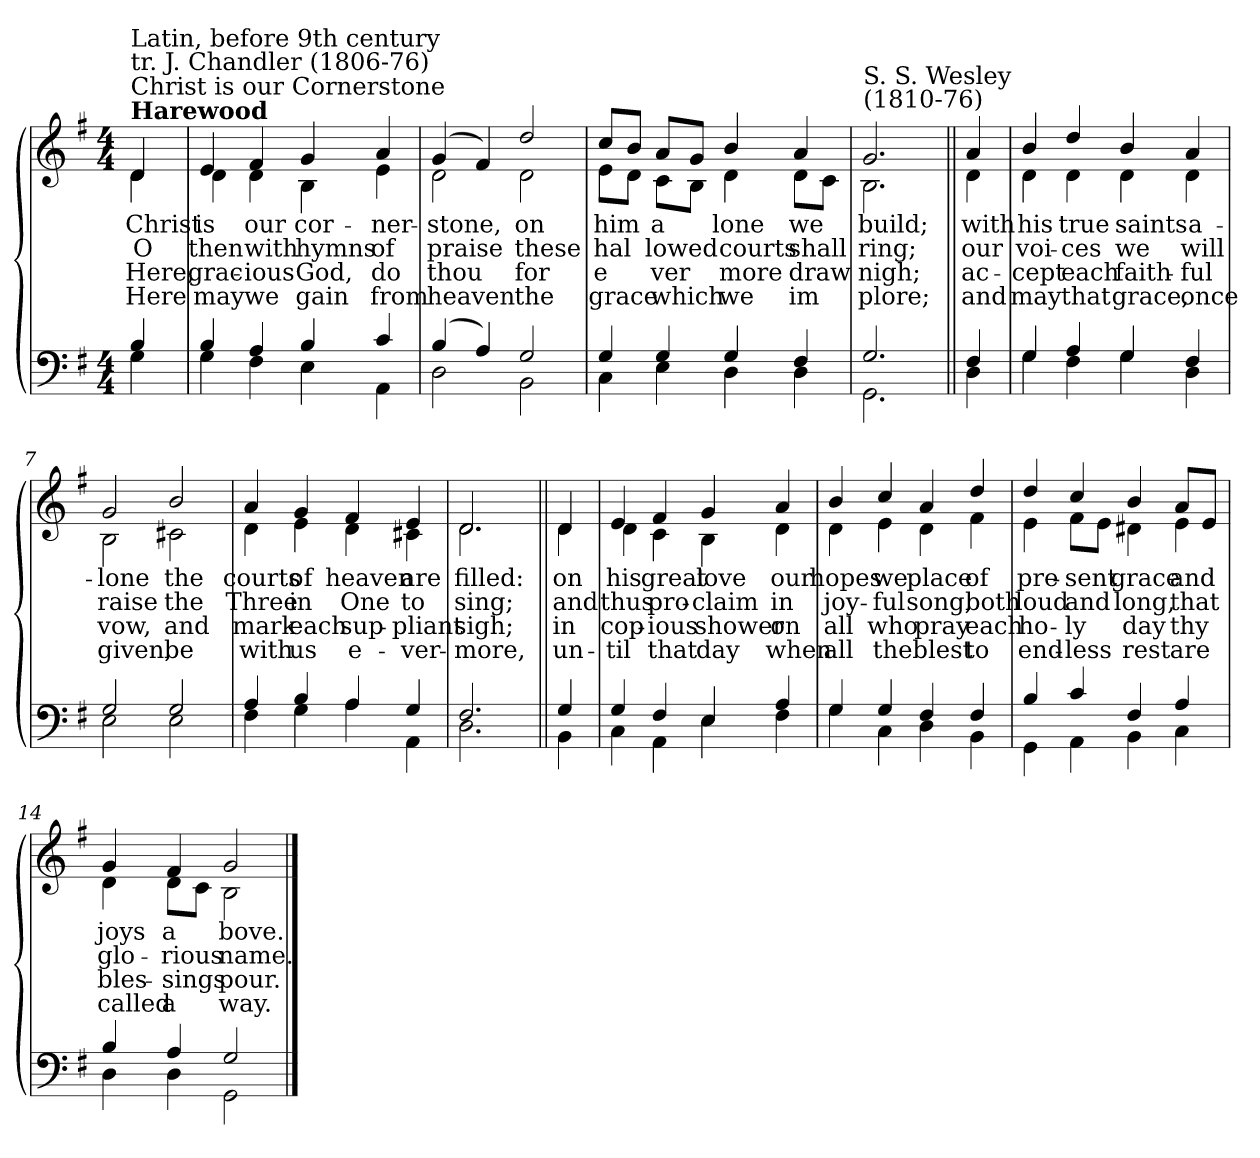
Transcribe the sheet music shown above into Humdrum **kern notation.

**kern	**kern	**text	**text	**text	**text
*part2	*part1	*part1	*part1	*part1	*part1
*staff2	*staff1	*staff1	*staff1	*staff1	*staff1
*clefF4	*clefG2	*	*	*	*
*k[f#]	*k[f#]	*	*	*	*
*G:	*G:	*	*	*	*
*M4/4	*M4/4	*	*	*	*
=	=	=	=	=	=
*^	*^	*	*	*	*
!	!	!LO:TX:a:B:t=Harewood	!	!	!	!	!
!	!	!LO:TX:a:t=Christ is our Cornerstone	!	!	!	!	!
!	!	!LO:TX:a:t=Latin, before 9th century\ntr. J. Chandler (1806-76)	!	!	!	!	!
!	!	!	!	!LO:LY:b	!LO:LY:b	!LO:LY:b	!LO:LY:b
4B/	4G\	4d/	4d\	Christ	O	Here,	Here
=1	=1	=1	=1	=1	=1	=1	=1
!	!	!	!	!LO:LY:b	!LO:LY:b	!LO:LY:b	!LO:LY:b
4B/	4G\	4e/	4d\	is	then	grac-	may
!	!	!	!	!LO:LY:b	!LO:LY:b	!LO:LY:b	!LO:LY:b
4A/	4F#\	4f#/	4d\	our	with	-ious	we
!	!	!	!	!LO:LY:b	!LO:LY:b	!LO:LY:b	!LO:LY:b
4B/	4E\	4g/	4B\	cor-	hymns	God,	gain
!	!	!	!	!LO:LY:b	!LO:LY:b	!LO:LY:b	!LO:LY:b
4c/	4AA\	4a/	4e\	-ner-	of	do	from
=2	=2	=2	=2	=2	=2	=2	=2
!	!	!	!	!LO:LY:b	!LO:LY:b	!LO:LY:b	!LO:LY:b
(>4B/	2D\	(>4g/	2d\	-stone,	praise	thou	heaven
4A/)	.	4f#/)	.	.	.	.	.
!	!	!	!	!LO:LY:b	!LO:LY:b	!LO:LY:b	!LO:LY:b
2G/	2BB\	2dd/	2d\	on	these	for	the
=3	=3	=3	=3	=3	=3	=3	=3
!	!	!	!	!LO:LY:b	!LO:LY:b	!LO:LY:b	!LO:LY:b
4G/	4C\	8cc/L	8e\L	him	hal­	e­	grace
.	.	8b/J	8d\J	.	.	.	.
!	!	!	!	!LO:LY:b	!LO:LY:b	!LO:LY:b	!LO:LY:b
4G/	4E\	8a/L	8c\L	a­	lowed	ver	which
.	.	8g/J	8B\J	.	.	.	.
!	!	!	!	!LO:LY:b	!LO:LY:b	!LO:LY:b	!LO:LY:b
4G/	4D\	4b/	4d\	lone	courts	more	we
!	!	!	!	!LO:LY:b	!LO:LY:b	!LO:LY:b	!LO:LY:b
4F#/	4D\	4a/	8d\L	we	shall	draw	im­
.	.	.	8c\J	.	.	.	.
=4	=4	=4	=4	=4	=4	=4	=4
!	!	!LO:TX:a:t=S. S. Wesley\n(1810-76)	!	!	!	!	!
!	!	!	!	!LO:LY:b	!LO:LY:b	!LO:LY:b	!LO:LY:b
2.G/	2.GG\	2.g/	2.B\	build;	ring;	nigh;	plore;
!!LO:LB:g=z	!!
=5||	=5||	=5||	=5||	=5||	=5||	=5||	=5||
!	!	!	!	!LO:LY:b	!LO:LY:b	!LO:LY:b	!LO:LY:b
4F#/	4D\	4a/	4d\	with	our	ac-	and
=6	=6	=6	=6	=6	=6	=6	=6
!	!	!	!	!LO:LY:b	!LO:LY:b	!LO:LY:b	!LO:LY:b
4G/	4G\	4b/	4d\	his	voi-	-cept	may
!	!	!	!	!LO:LY:b	!LO:LY:b	!LO:LY:b	!LO:LY:b
4A/	4F#\	4dd/	4d\	true	-ces	each	that
!	!	!	!	!LO:LY:b	!LO:LY:b	!LO:LY:b	!LO:LY:b
4G/	4G\	4b/	4d\	saints	we	faith-	grace,
!	!	!	!	!LO:LY:b	!LO:LY:b	!LO:LY:b	!LO:LY:b
4F#/	4D\	4a/	4d\	a-	will	-ful	once
=7	=7	=7	=7	=7	=7	=7	=7
!	!	!	!	!LO:LY:b	!LO:LY:b	!LO:LY:b	!LO:LY:b
2G/	2E\	2g/	2B\	-lone	raise	vow,	given,
!	!	!	!	!LO:LY:b	!LO:LY:b	!LO:LY:b	!LO:LY:b
2G/	2E\	2b/	2c#X\	the	the	and	be
=8	=8	=8	=8	=8	=8	=8	=8
!	!	!	!	!LO:LY:b	!LO:LY:b	!LO:LY:b	!LO:LY:b
4A/	4F#\	4a/	4d\	courts	Three	mark	with
!	!	!	!	!LO:LY:b	!LO:LY:b	!LO:LY:b	!LO:LY:b
4B/	4G\	4g/	4e\	of	in	each	us
!	!	!	!	!LO:LY:b	!LO:LY:b	!LO:LY:b	!LO:LY:b
4A/	4A\	4f#/	4d\	heaven	One	sup-	e-
!	!	!	!	!LO:LY:b	!LO:LY:b	!LO:LY:b	!LO:LY:b
4G/	4AA\	4e/	4c#X\	are	to	-pliant	-ver-
=9	=9	=9	=9	=9	=9	=9	=9
!	!	!	!	!LO:LY:b	!LO:LY:b	!LO:LY:b	!LO:LY:b
2.F#/	2.D\	2.d/	2.d\	filled:	sing;	sigh;	-more,
!!LO:LB:g=z	!!
=10||	=10||	=10||	=10||	=10||	=10||	=10||	=10||
!	!	!	!	!LO:LY:b	!LO:LY:b	!LO:LY:b	!LO:LY:b
4G/	4BB\	4d/	4d\	on	and	in	un-
=11	=11	=11	=11	=11	=11	=11	=11
!	!	!	!	!LO:LY:b	!LO:LY:b	!LO:LY:b	!LO:LY:b
4G/	4C\	4e/	4d\	his	thus	cop-	-til
!	!	!	!	!LO:LY:b	!LO:LY:b	!LO:LY:b	!LO:LY:b
4F#/	4AA\	4f#/	4c\	great	pro-	-ious	that
!	!	!	!	!LO:LY:b	!LO:LY:b	!LO:LY:b	!LO:LY:b
4E/	4E\	4g/	4B\	love	-claim	shower	day
!	!	!	!	!LO:LY:b	!LO:LY:b	!LO:LY:b	!LO:LY:b
4A/	4F#\	4a/	4d\	our	in	on	when
=12	=12	=12	=12	=12	=12	=12	=12
!	!	!	!	!LO:LY:b	!LO:LY:b	!LO:LY:b	!LO:LY:b
4G/	4G\	4b/	4d\	hopes	joy-	all	all
!	!	!	!	!LO:LY:b	!LO:LY:b	!LO:LY:b	!LO:LY:b
4G/	4C\	4cc/	4e\	we	-ful	who	the
!	!	!	!	!LO:LY:b	!LO:LY:b	!LO:LY:b	!LO:LY:b
4F#/	4D\	4a/	4d\	place	song,	pray	blest
!	!	!	!	!LO:LY:b	!LO:LY:b	!LO:LY:b	!LO:LY:b
4F#/	4BB\	4dd/	4f#\	of	both	each	to
=13	=13	=13	=13	=13	=13	=13	=13
!	!	!	!	!LO:LY:b	!LO:LY:b	!LO:LY:b	!LO:LY:b
4B/	4GG\	4dd/	4e\	pre-	loud	ho-	end-
!	!	!	!	!LO:LY:b	!LO:LY:b	!LO:LY:b	!LO:LY:b
4c/	4AA\	4cc/	8f#\L	-sent	and	-ly	-less
.	.	.	8e\J	.	.	.	.
!	!	!	!	!LO:LY:b	!LO:LY:b	!LO:LY:b	!LO:LY:b
4F#/	4BB\	4b/	4d#X\	grace	long,	day	rest
!	!	!	!	!LO:LY:b	!LO:LY:b	!LO:LY:b	!LO:LY:b
4A/	4C\	8a/L	4e\	and	that	thy	are
.	.	8e/J	.	.	.	.	.
=14	=14	=14	=14	=14	=14	=14	=14
!	!	!	!	!LO:LY:b	!LO:LY:b	!LO:LY:b	!LO:LY:b
4B/	4D\	4g/	4d\	joys	glo-	bles-	called
!	!	!	!	!LO:LY:b	!LO:LY:b	!LO:LY:b	!LO:LY:b
4A/	4D\	4f#/	8d\L	a­	-rious	-sings	a­
.	.	.	8c\J	.	.	.	.
!	!	!	!	!LO:LY:b	!LO:LY:b	!LO:LY:b	!LO:LY:b
2G/	2GG\	2g/	2B\	bove.	name.	pour.	way.
*v	*v	*	*	*	*	*	*
*	*v	*v	*	*	*	*
==	==	==	==	==	==
*-	*-	*-	*-	*-	*-
